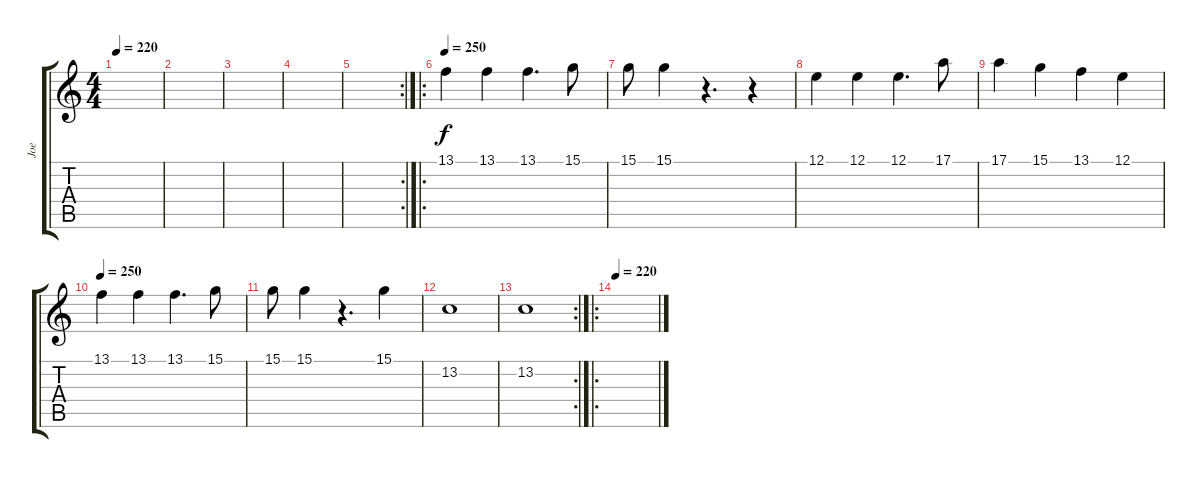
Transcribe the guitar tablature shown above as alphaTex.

\track ("Joe" "Joe") {instrument tenorsax}
\staff {score tabs}
\tuning (E4 B3 G3 D3 A2 E2) {hide}
\ts (4 4)
\tempo 220
\clef g2
\ks c
|
|
|
|
\rc 2
|
\ro
\tempo 250
13.1.4 13.1.4 13.1.4{d} 15.1.8 |
15.1.8 15.1.4 r.4{d} r.4 |
12.1.4 12.1.4 12.1.4{d} 17.1.8 |
17.1.4 15.1.4 13.1.4 12.1.4 |
\tempo 250
13.1.4 13.1.4 13.1.4{d} 15.1.8 |
15.1.8 15.1.4 r.4{d} 15.1.4 |
13.2.1 |
\rc 2
13.2.1 |
\ro
\tempo 220
